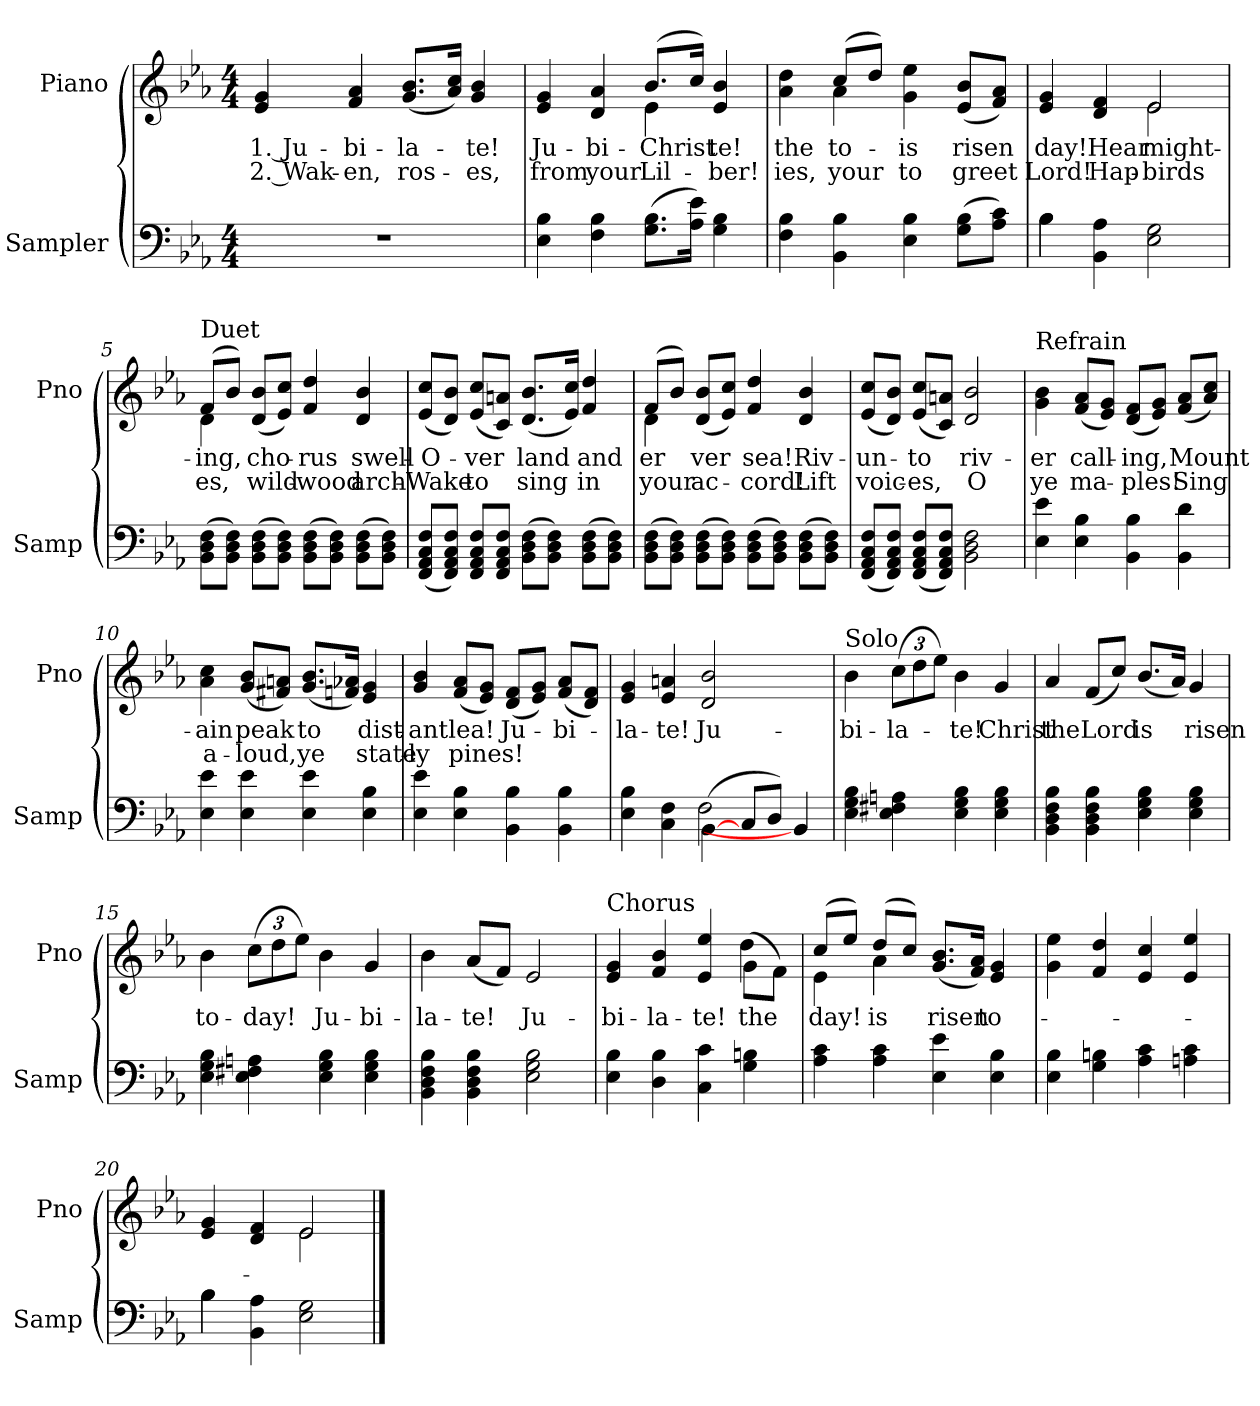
**kern	**kern	**text	**text
*part2	*part1	*part1	*part1
*staff2	*staff1	*staff1	*staff1
*I"Sampler	*I"Piano	*	*
*I'Samp	*I'Pno	*	*
*clefF4	*clefG2	*	*
*k[b-e-a-]	*k[b-e-a-]	*	*
*E-:	*E-:	*	*
*M4/4	*M4/4	*	*
=1	=1	=1	=1
1r	4e- 4g	1. Ju-	2. Wak-
.	4f 4a-	-bi-	-en,
.	(8.g/ 8.b-/L	-la-	ros-
.	16a-/ 16cc/Jk)	.	.
.	4g 4b-	-te!	-es,
=2	=2	=2	=2
*	*^	*	*
4E- 4B-	4e- 4g	2ryy	Ju-	from
4F 4B-	4d 4a-	.	-bi-	your
(8.G\ 8.B-\L	(8.b-/L	4e-	Christ	Lil-
16A-\ 16e-\Jk)	16cc/Jk)	.	.	.
4G 4B-	4e- 4b-	4ryy	-te!	-ber!
=3	=3	=3	=3	=3
4F 4B-	4a- 4dd	4ryy	the	-ies,
4BB- 4B-	(8cc/L	4a-	to-	your
.	8dd/J)	.	.	.
4E- 4B-	4g 4ee-	2ryy	is	to
(8G\ 8B-\L	(8e-/ 8b-/L	.	risen	greet
8A-\ 8c\J)	8f/ 8a-/J)	.	.	.
=4	=4	=4	=4	=4
*^	*	*	*	*
4B-\	4B-	4e- 4g	2ryy	-day!	Lord!
4BB- 4A-	2.ryy	4d 4f	.	Hear	Hap-
2E- 2G	.	2e-/	2e-	might-	birds
*v	*v	*	*	*	*
=5	=5	=5	=5	=5
!	!LO:TX:t=Duet	!	!	!
(8BB-\ 8D\ 8F\L	(8f/L	4d	-ing,	-es,
8BB-\ 8D\ 8F\J)	8b-/J)	.	.	.
(8BB-\ 8D\ 8F\L	(8d/ 8b-/L	2.ryy	cho-	wild-
8BB-\ 8D\ 8F\J)	8e-/ 8cc/J)	.	.	.
(8BB-\ 8D\ 8F\L	4f 4dd	.	-rus	-wood
8BB-\ 8D\ 8F\J)	.	.	.	.
(8BB-\ 8D\ 8F\L	4d 4b-	.	swell-	arch-
8BB-\ 8D\ 8F\J)	.	.	.	.
*	*v	*v	*	*
=6	=6	=6	=6
(8FF/ 8AA-/ 8C/ 8F/L	(8e-/ 8cc/L	O-	Wake
8FF/ 8AA-/ 8C/ 8F/J)	8d/ 8b-/J)	.	.
8FF/ 8AA-/ 8C/ 8F/L	(8e-/ 8cc/L	-ver	to
8FF/ 8AA-/ 8C/ 8F/J	8c/ 8an/J)	.	.
(8BB-\ 8D\ 8F\L	(8.d/ 8.b-/L	land	sing
8BB-\ 8D\ 8F\J)	.	.	.
.	16e-/ 16cc/Jk)	.	.
(8BB-\ 8D\ 8F\L	4f 4dd	and	in
8BB-\ 8D\ 8F\J)	.	.	.
=7	=7	=7	=7
*	*^	*	*
(8BB-\ 8D\ 8F\L	(8f/L	4d	-er	your
8BB-\ 8D\ 8F\J)	8b-/J)	.	.	.
(8BB-\ 8D\ 8F\L	(8d/ 8b-/L	2.ryy	-ver	ac-
8BB-\ 8D\ 8F\J)	8e-/ 8cc/J)	.	.	.
(8BB-\ 8D\ 8F\L	4f 4dd	.	sea!	-cord!
8BB-\ 8D\ 8F\J)	.	.	.	.
(8BB-\ 8D\ 8F\L	4d 4b-	.	Riv-	Lift
8BB-\ 8D\ 8F\J)	.	.	.	.
*	*v	*v	*	*
=8	=8	=8	=8
(8FF/ 8AA-/ 8C/ 8F/L	(8e-/ 8cc/L	un-	voic-
8FF/ 8AA-/ 8C/ 8F/J)	8d/ 8b-/J)	.	.
(8FF/ 8AA-/ 8C/ 8F/L	(8e-/ 8cc/L	-to	-es,
8FF/ 8AA-/ 8C/ 8F/J)	8c/ 8an/J)	.	.
2BB- 2D 2F	2d 2b-	riv-	O
=9	=9	=9	=9
!	!LO:TX:t=Refrain	!	!
4E- 4e-	4g\ 4b-\	-er	ye
4E- 4B-	(8f/ 8a-/L	call-	ma-
.	8e-/ 8g/J)	.	.
4BB- 4B-	(8d/ 8f/L	-ing,	-ples!
.	8e-/ 8g/J)	.	.
4BB- 4d	(8f/ 8a-/L	Mount-	Sing
.	8a-/ 8cc/J)	.	.
=10	=10	=10	=10
4E- 4e-	4a- 4cc	-ain	a-
4E- 4e-	(8g/ 8b-/L	peak	-loud,
.	8f#X/ 8an/J)	.	.
4E- 4e-	(8.g/ 8.b-/L	to	ye
.	16fn/ 16a-X/Jk)	.	.
4E- 4B-	4e- 4g	dist-	state-
=11	=11	=11	=11
4E- 4e-	4g 4b-	-ant	-ly
4E- 4B-	(8f/ 8a-/L	lea!	pines!
.	8e-/ 8g/J)	.	.
4BB- 4B-	(8d/ 8f/L	Ju-	.
.	8e-/ 8g/J)	.	.
4BB- 4B-	(8f/ 8a-/L	-bi-	.
.	8d/ 8f/J)	.	.
=12	=12	=12	=12
*^	*	*	*
4E- 4B-	2ryy	4e- 4g	-la-	.
4C 4F	.	4e- 4an	-te!	.
([4BB-\	2F	2d 2b-	Ju-	.
8C/L	.	.	.	.
8D/J)	.	.	.	.
4ryy	4BB-]	4ryy	.	.
=13	=13	=13	=13	=13
!	!	!LO:TX:t=Solo	!	!
*v	*v	*	*	*
4E- 4G 4B-	4b-	-bi-	.
4E- 4F#X 4An	(12cc\L	-la-	.
.	12dd\	.	.
.	12ee-\J)	.	.
4E- 4G 4B-	4b-	-te!	.
4E- 4G 4B-	4g	Christ	.
=14	=14	=14	=14
4BB- 4D 4F 4B-	4a-	the	.
4BB- 4D 4F 4B-	(8f/L	Lord	.
.	8cc/J)	.	.
4E- 4G 4B-	(8.b-/L	is	.
.	16a-/Jk)	.	.
4E- 4G 4B-	4g	risen	.
=15	=15	=15	=15
4E- 4G 4B-	4b-	to-	.
4E- 4F#X 4An	(12cc\L	-day!	.
.	12dd\	.	.
.	12ee-\J)	.	.
4E- 4G 4B-	4b-	Ju-	.
4E- 4G 4B-	4g	-bi-	.
=16	=16	=16	=16
4BB- 4D 4F 4B-	4b-	-la-	.
4BB- 4D 4F 4B-	(8a-/L	-te!	.
.	8f/J)	.	.
2E- 2G 2B-	2e-	Ju-	.
=17	=17	=17	=17
*	*^	*	*
!	!LO:TX:t=Chorus	!	!	!
4E- 4B-	4e- 4g	2.ryy	-bi-	.
4D 4B-	4f 4b-	.	-la-	.
4C 4c	4e- 4ee-	.	-te!	.
4G 4Bn	(8g\L	4dd	the	.
.	8f\J)	.	.	.
=18	=18	=18	=18	=18
4A- 4c	(8cc/L	4e-	-day!	.
.	8ee-/J)	.	.	.
4A- 4c	(8dd/L	4a-	is	.
.	8cc/J)	.	.	.
4E- 4e-	(8.g/ 8.b-/L	2ryy	risen	.
.	16f/ 16a-/Jk)	.	.	.
4E- 4B-	4e- 4g	.	to-	.
*	*v	*v	*	*
=19	=19	=19	=19
4E- 4B-	4g 4ee-	.	.
4G 4Bn	4f 4dd	.	.
4A- 4c	4e- 4cc	.	.
4An 4c	4e- 4ee-	.	.
=20	=20	=20	=20
*^	*^	*	*
4B-\	4B-	4e- 4g	2ryy	.	.
4BB- 4A-	2.ryy	4d 4f	.	.	.
2E- 2G	.	2e-/	2e-	.	.
*v	*v	*	*	*	*
*	*v	*v	*	*
==	==	==	==
*-	*-	*-	*-
